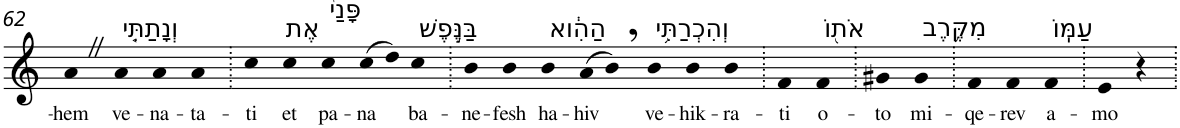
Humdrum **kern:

**kern	**text
*part1	*part1
*staff1	*staff1
*I"Piano	*
*I'Pno	*
!!LO:PB:g=z
*clefG2	*
*k[]	*
=62	=62
!	!LO:LY:b
4aZ	-hem
!LO:TX:a:t=וְנָתַתִּ֤י	!
!	!LO:LY:b
4a	ve-
!	!LO:LY:b
4a	-na-
!	!LO:LY:b
4a	-ta-
=63.	=63.
!	!LO:LY:b
4cc	-ti
!LO:TX:a:t=אֶת	!
!	!LO:LY:b
4cc	et
!LO:TX:a:t=פָּנַי֙	!
!	!LO:LY:b
4cc	pa-
!	!LO:LY:b
(>8cc	-na
8dd)	.
!LO:TX:a:t=בַּנֶּ֣פֶשׁ	!
!	!LO:LY:b
4cc	ba-
=64.	=64.
!	!LO:LY:b
4b	-ne-
!	!LO:LY:b
4b	-fesh
!LO:TX:a:t=הַהִ֔וא	!
!	!LO:LY:b
4b	ha-
!	!LO:LY:b
(>8a	-hiv
8b,)	.
!LO:TX:a:t=וְהִכְרַתִּ֥י	!
!	!LO:LY:b
4b	ve-
!	!LO:LY:b
4b	-hik-
!	!LO:LY:b
4b	-ra-
=65.	=65.
!	!LO:LY:b
4f	-ti
!LO:TX:a:t=אֹת֖וֹ	!
!	!LO:LY:b
4f	o-
=66.	=66.
!	!LO:LY:b
4g#X	-to
!LO:TX:a:t=מִקֶּ֥רֶב	!
!	!LO:LY:b
4g#	mi-
=67.	=67.
!	!LO:LY:b
4f	-qe-
!	!LO:LY:b
4f	-rev
!LO:TX:a:t=עַמּֽוֹ	!
!	!LO:LY:b
4f	a-
=68.	=68.
!	!LO:LY:b
4e	-mo
4r	.
=.	=.
*-	*-
